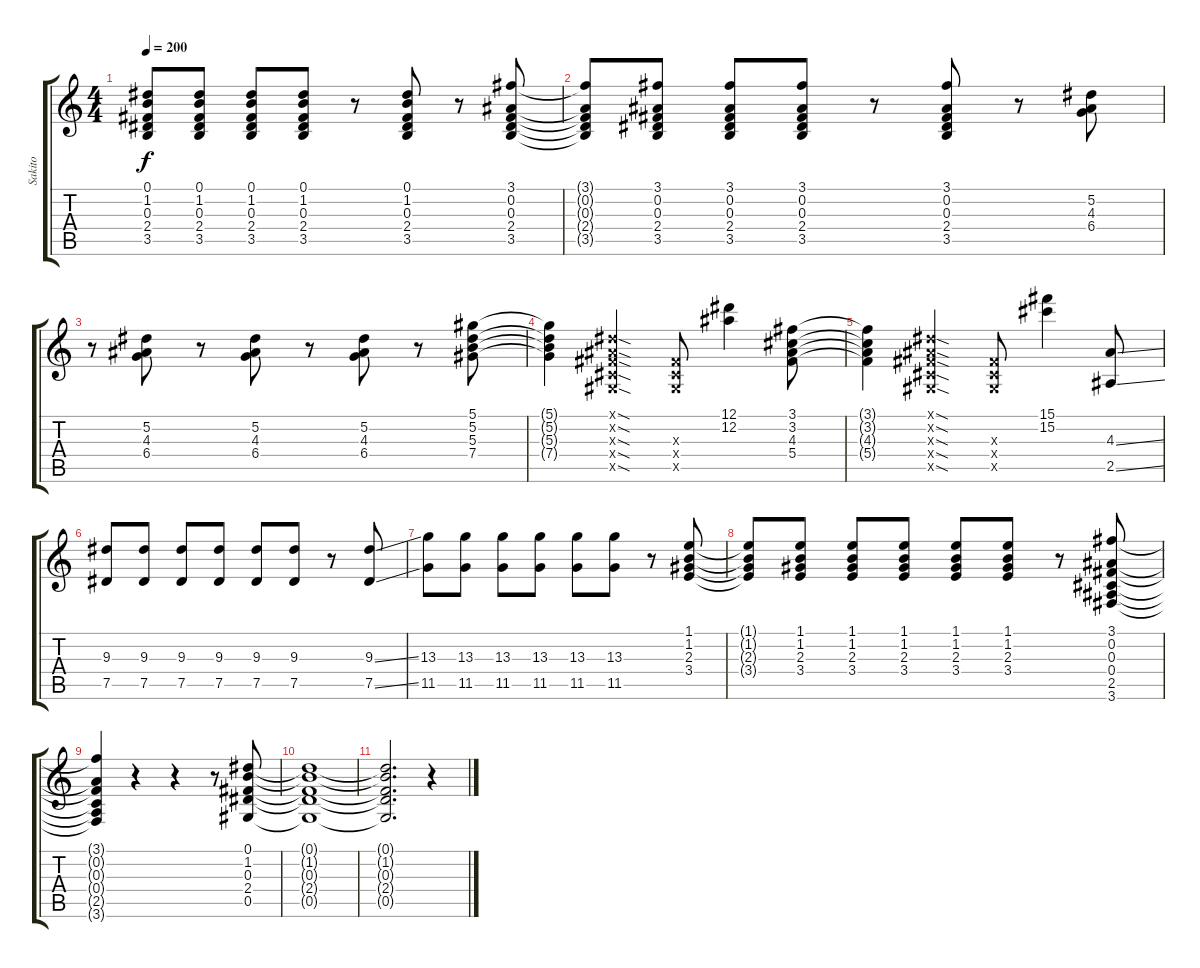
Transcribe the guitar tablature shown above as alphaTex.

\track ("Sakito" "Sakito") {instrument distortionguitar}
\staff {score tabs}
\tuning (Eb4 Bb3 Gb3 Db3 Ab2 Eb2) {hide}
\ts (4 4)
\tempo 200
\clef g2
\ks c
(0.1{t} 1.2{t} 0.3{t} 2.4{t} 3.5{t}).8{dy f} (0.1 1.2 0.3 2.4 3.5).8 (0.1 1.2 0.3 2.4 3.5).8 (0.1 1.2 0.3 2.4 3.5).8 r.8 (0.1 1.2 0.3 2.4 3.5).8 r.8 (3.1 0.2 0.3 2.4 3.5).8 |
(3.1{t} 0.2{t} 0.3{t} 2.4{t} 3.5{t}).8 (3.1 0.2 0.3 2.4 3.5).8 (3.1 0.2 0.3 2.4 3.5).8 (3.1 0.2 0.3 2.4 3.5).8 r.8 (3.1 0.2 0.3 2.4 3.5).8 r.8 (5.2 4.3 6.4).8 |
r.8 (5.2 4.3 6.4).8 r.8 (5.2 4.3 6.4).8 r.8 (5.2 4.3 6.4).8 r.8 (5.1 5.2 5.3 7.4).8 |
(5.1{t} 5.2{t} 5.3{t} 7.4{t}).4 (0.1{sod x} 0.2{sod x} 0.3{sod x} 0.4{sod x} 0.5{sod x}).4 (0.3{x} 0.4{x} 0.5{x}).8 (12.1 12.2).4 (3.1 3.2 4.3 5.4).8 |
(3.1{t} 3.2{t} 4.3{t} 5.4{t}).4 (0.1{sod x} 0.2{sod x} 0.3{sod x} 0.4{sod x} 0.5{sod x}).4 (0.3{x} 0.4{x} 0.5{x}).8 (15.1 15.2).4 (4.3{ss} 2.5{ss}).8 |
(9.3 7.5).8 (9.3 7.5).8 (9.3 7.5).8 (9.3 7.5).8 (9.3 7.5).8 (9.3 7.5).8 r.8 (9.3{ss} 7.5{ss}).8 |
(13.3 11.5).8 (13.3 11.5).8 (13.3 11.5).8 (13.3 11.5).8 (13.3 11.5).8 (13.3 11.5).8 r.8 (1.1 1.2 2.3 3.4).8 |
(1.1{t} 1.2{t} 2.3{t} 3.4{t}).8 (1.1 1.2 2.3 3.4).8 (1.1 1.2 2.3 3.4).8 (1.1 1.2 2.3 3.4).8 (1.1 1.2 2.3 3.4).8 (1.1 1.2 2.3 3.4).8 r.8 (3.1 0.2 0.3 0.4 2.5 3.6).8 |
(3.1{t} 0.2{t} 0.3{t} 0.4{t} 2.5{t} 3.6{t}).4 r.4 r.4 r.8 (0.1 1.2 0.3 2.4 0.5).8 |
(0.1{t} 1.2{t} 0.3{t} 2.4{t} 0.5{t}).1 |
(0.1{t} 1.2{t} 0.3{t} 2.4{t} 0.5{t}).2{d} r.4
